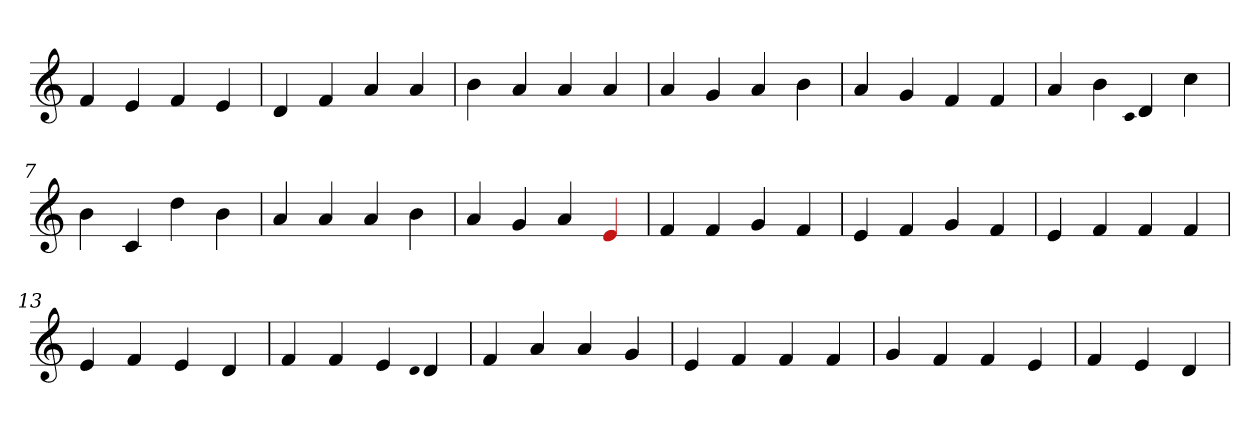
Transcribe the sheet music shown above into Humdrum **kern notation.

**kern
*part1
*staff1
*clefG2
=1
4f
4e
4f
4e
=2
4d
4f
4a
4a
=3
4b
4a
4a
4a
=4
4a
4g
4a
4b
=5
4a
4g
4f
4f
=6
4a
4b
qqc
4d
4cc
=7
4b
4c
4dd
4b
=8
4a
4a
4a
4b
=9
4a
4g
4a
4Re
=10
4f
4f
4g
4f
=11
4e
4f
4g
4f
=12
4e
4f
4f
4f
=13
4e
4f
4e
4d
=14
4f
4f
4e
qqd
4d
=15
4f
4a
4a
4g
=16
4e
4f
4f
4f
=17
4g
4f
4f
4e
=18
4f
4e
4d
=
*-
